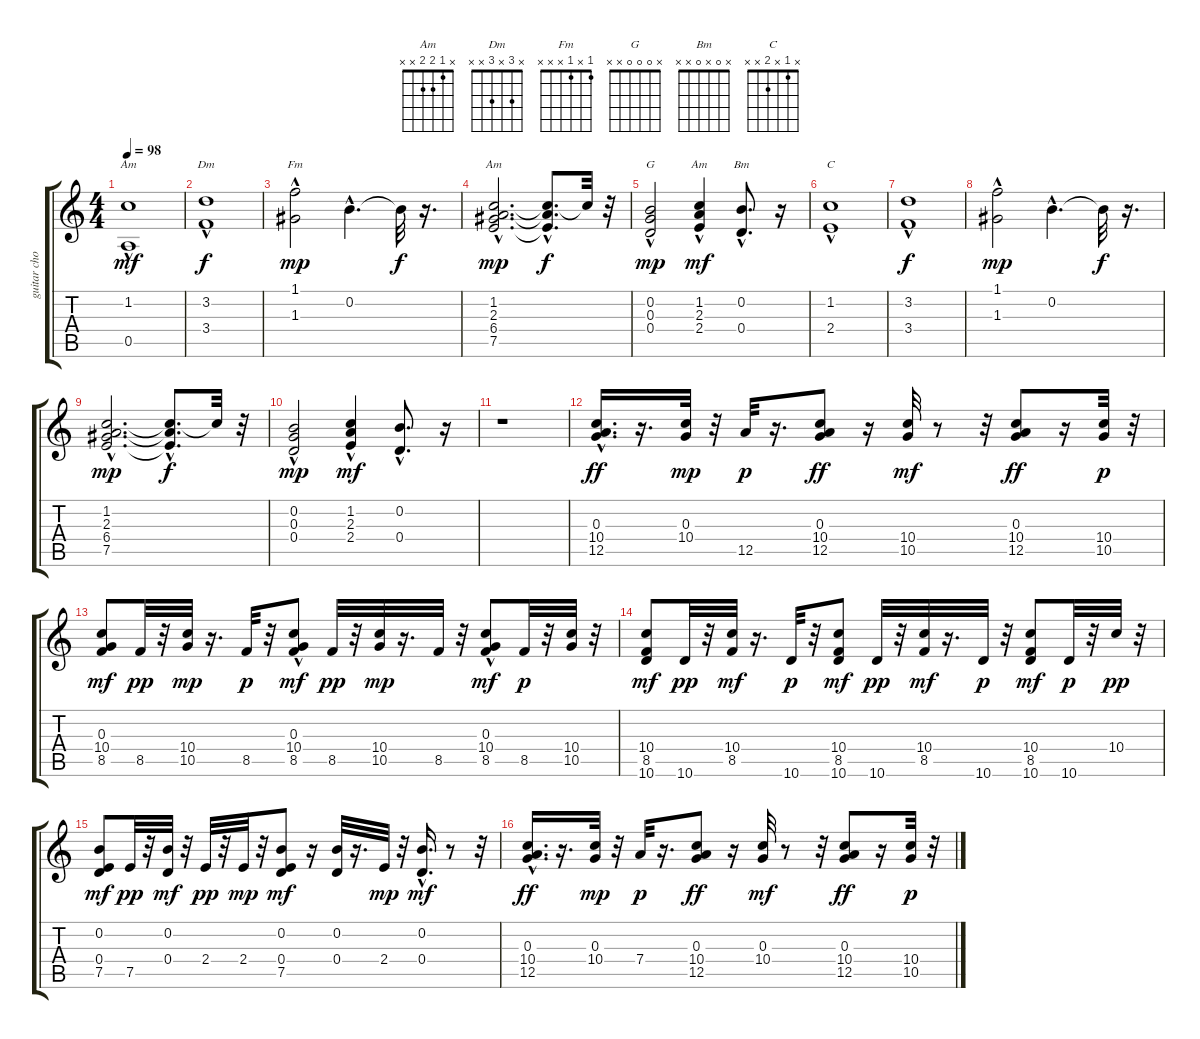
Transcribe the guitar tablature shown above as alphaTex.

\track ("guitar chords" "guitar cho") {instrument electricguitarclean}
\staff {score tabs}
\tuning (E4 B3 G3 D3 A2 E2) {hide}
\chord ("Am" x 1 x x 0 x)
\chord ("Dm" x 3 x 3 x x)
\chord ("Fm" 1 x 1 x x x)
\chord ("Am" x 1 2 x x x)
\chord ("G" x 0 0 0 x x)
\chord ("Am" x 1 2 2 x x)
\chord ("Bm" x 0 x 0 x x)
\chord ("C" x 1 x 2 x x)
\ts (4 4)
\tempo 98
\clef g2
\ks c
(1.2 0.5{hac}).1{ch "Am" dy mf} |
(3.2 3.4{hac}).1{ch "Dm" dy f} |
(1.1 1.3{hac}).2{ch "Fm" dy mp} 0.2{hac}.4{d} 0.2{t}.32{dy f} r.16{d} |
(1.2{hac} 2.3{hac} 6.4 7.5{hac}).2{d ch "Am" dy mp} (1.2{hac t} 2.3{t} 7.5{t}).8{d dy f} 1.2{t}.32 r.32 |
(0.2 0.3{hac} 0.4{hac}).2{ch "G" dy mp} (1.2 2.3{hac} 2.4{hac}).4{ch "Am" dy mf} (0.2{hac} 0.4{hac}).8{d ch "Bm"} r.16 |
(1.2 2.4{hac}).1{ch "C"} |
(3.2 3.4{hac}).1{dy f} |
(1.1 1.3{hac}).2{dy mp} 0.2{hac}.4{d} 0.2{t}.32{dy f} r.16{d} |
(1.2{hac} 2.3{hac} 6.4 7.5{hac}).2{d dy mp} (1.2{hac t} 2.3{t} 7.5{t}).8{d dy f} 1.2{t}.32 r.32 |
(0.2 0.3{hac} 0.4{hac}).2{dy mp} (1.2 2.3{hac} 2.4{hac}).4{dy mf} (0.2{hac} 0.4{hac}).8{d} r.16 |
r.1 |
(0.3{hac} 10.4 12.5).16{d dy ff instrument electricguitarmuted} r.16{d} (0.3 10.4).32{dy mp} r.32 12.5.32{dy p} r.16{d} (0.3 10.4 12.5).8{dy ff} r.16 (10.4 10.5).32{dy mf} r.8 r.32 (0.3 10.4 12.5).8{dy ff} r.16 (10.4 10.5).32{dy p} r.32 |
(0.3 10.4 8.5).8{dy mf} 8.5.32{dy pp} r.32 (10.4 10.5).32{dy mp} r.16{d} 8.5.32{dy p} r.32 (0.3 10.4{hac} 8.5).8{dy mf} 8.5.32{dy pp} r.32 (10.4 10.5).32{dy mp} r.16{d} 8.5.32 r.32 (0.3 10.4{hac} 8.5).8{dy mf} 8.5.32{dy p} r.32 (10.4 10.5).32 r.32 |
(10.4 8.5 10.6).8{dy mf} 10.6.32{dy pp} r.32 (10.4 8.5).32{dy mf} r.16{d} 10.6.32{dy p} r.32 (10.4 8.5 10.6).8{dy mf} 10.6.32{dy pp} r.32 (10.4 8.5).32{dy mf} r.16{d} 10.6.32{dy p} r.32 (10.4 8.5 10.6).8{dy mf} 10.6.32{dy p} r.32 10.4.32{dy pp} r.32 |
(0.2 0.4 7.5).8{dy mf} 7.5.32{dy pp} r.32 (0.2 0.4).32{dy mf} r.32 2.4.32{dy pp} r.32 2.4.32{dy mp} r.32 (0.2 0.4 7.5).8{dy mf} r.16 (0.2 0.4).32 r.16{d} 2.4.32{dy mp} r.32 (0.2{hac} 0.4{hac}).16{d dy mf} r.8 r.32 |
(0.3{hac} 10.4 12.5).16{d dy ff} r.16{d} (0.3 10.4).32{dy mp} r.32 7.4.32{dy p} r.16{d} (0.3 10.4 12.5).8{dy ff} r.16 (0.3 10.4).32{dy mf} r.8 r.32 (0.3 10.4 12.5).8{dy ff} r.16 (10.4 10.5).32{dy p} r.32
